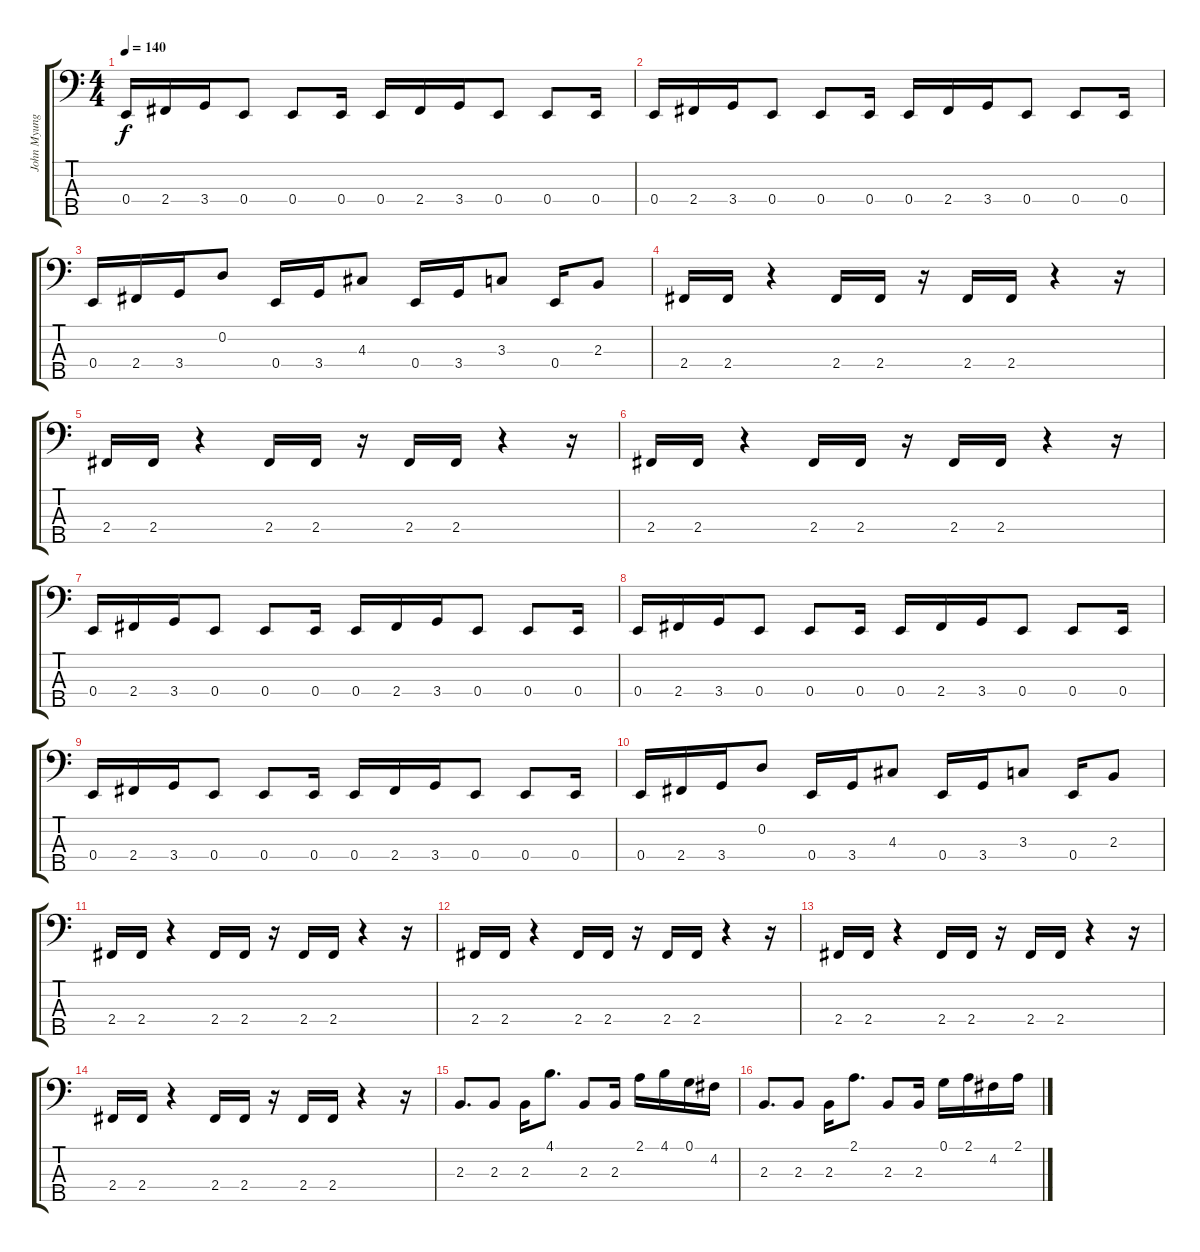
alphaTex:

\track ("John Myung" "John Myung") {instrument electricbassfinger}
\staff {score tabs}
\tuning (G2 D2 A1 E1 B0) {hide}
\ts (4 4)
\tempo 140
\clef f4
\ks c
0.4.16{dy f} 2.4.16 3.4.16 0.4.8 0.4.8 0.4.16 0.4.16 2.4.16 3.4.16 0.4.8 0.4.8 0.4.16 |
0.4.16 2.4.16 3.4.16 0.4.8 0.4.8 0.4.16 0.4.16 2.4.16 3.4.16 0.4.8 0.4.8 0.4.16 |
0.4.16 2.4.16 3.4.16 0.2.8 0.4.16 3.4.16 4.3.8 0.4.16 3.4.16 3.3.8 0.4.16 2.3.8 |
2.4.16 2.4.16 r.4 2.4.16 2.4.16 r.16 2.4.16 2.4.16 r.4 r.16 |
2.4.16 2.4.16 r.4 2.4.16 2.4.16 r.16 2.4.16 2.4.16 r.4 r.16 |
2.4.16 2.4.16 r.4 2.4.16 2.4.16 r.16 2.4.16 2.4.16 r.4 r.16 |
0.4.16 2.4.16 3.4.16 0.4.8 0.4.8 0.4.16 0.4.16 2.4.16 3.4.16 0.4.8 0.4.8 0.4.16 |
0.4.16 2.4.16 3.4.16 0.4.8 0.4.8 0.4.16 0.4.16 2.4.16 3.4.16 0.4.8 0.4.8 0.4.16 |
0.4.16 2.4.16 3.4.16 0.4.8 0.4.8 0.4.16 0.4.16 2.4.16 3.4.16 0.4.8 0.4.8 0.4.16 |
0.4.16 2.4.16 3.4.16 0.2.8 0.4.16 3.4.16 4.3.8 0.4.16 3.4.16 3.3.8 0.4.16 2.3.8 |
2.4.16 2.4.16 r.4 2.4.16 2.4.16 r.16 2.4.16 2.4.16 r.4 r.16 |
2.4.16 2.4.16 r.4 2.4.16 2.4.16 r.16 2.4.16 2.4.16 r.4 r.16 |
2.4.16 2.4.16 r.4 2.4.16 2.4.16 r.16 2.4.16 2.4.16 r.4 r.16 |
2.4.16 2.4.16 r.4 2.4.16 2.4.16 r.16 2.4.16 2.4.16 r.4 r.16 |
2.3.8{d} 2.3.8 2.3.16 4.1.8{d} 2.3.8 2.3.16 2.1.16 4.1.16 0.1.16 4.2.16 |
2.3.8{d} 2.3.8 2.3.16 2.1.8{d} 2.3.8 2.3.16 0.1.16 2.1.16 4.2.16 2.1.16
